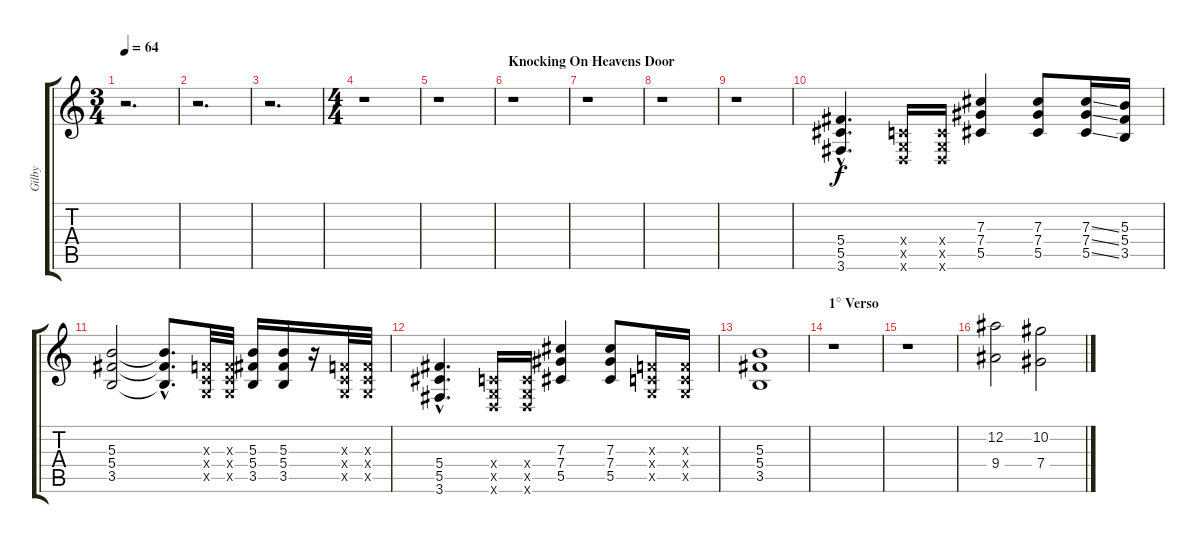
\track ("Gilby" "Gilby") {instrument acousticguitarnylon}
\staff {score tabs}
\tuning (Eb4 Bb3 Gb3 Db3 Ab2 Eb2) {hide}
\ts (3 4)
\tempo 64
\clef g2
\ks c
r.2{d dy f} |
r.2{d} |
r.2{d} |
\ts (4 4)
r.1 |
r.1 |
\section ("" "Knocking On Heavens Door")
r.1 |
r.1 |
r.1 |
r.1 |
(5.4{hac} 5.5{hac} 3.6{hac}).4{d instrument overdrivenguitar} (-1.4{x} -1.5{x} -1.6{x}).16 (-1.4{x} -1.5{x} -1.6{x}).16 (7.3 7.4 5.5).4 (7.3 7.4 5.5).8 (7.3{ss} 7.4{ss} 5.5{ss}).16 (5.3 5.4 3.5).16 |
(5.3 5.4 3.5).2 (5.3{hac t} 5.4{hac t} 3.5{hac t}).8{d} (-1.3{x} -1.4{x} -1.5{x}).32 (-1.3{x} -1.4{x} -1.5{x}).32 (5.3 5.4 3.5).16 (5.3 5.4 3.5).16 r.16 (-1.3{x} -1.4{x} -1.5{x}).32 (-1.3{x} -1.4{x} -1.5{x}).32 |
(5.4{hac} 5.5{hac} 3.6{hac}).4{d} (-1.4{x} -1.5{x} -1.6{x}).16 (-1.4{x} -1.5{x} -1.6{x}).16 (7.3 7.4 5.5).4 (7.3 7.4 5.5).8 (-1.3{x} -1.4{x} -1.5{x}).16 (-1.3{x} -1.4{x} -1.5{x}).16 |
(5.3 5.4 3.5).1 |
\section ("" "1° Verso")
r.1 |
r.1 |
(12.2 9.4).2 (10.2 7.4).2
